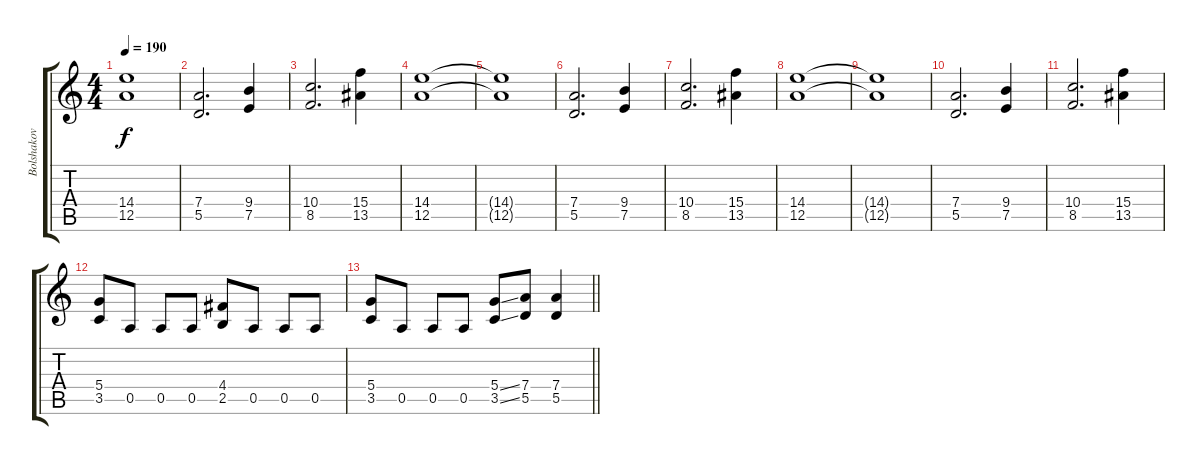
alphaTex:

\track ("Bolshakov" "Bolshakov") {instrument overdrivenguitar}
\staff {score tabs}
\tuning (E4 B3 G3 D3 A2 E2) {hide}
\ts (4 4)
\tempo 190
\clef g2
\ks c
(14.4{t} 12.5{t}).1{dy f} |
(7.4 5.5).2{d} (9.4 7.5).4 |
(10.4 8.5).2{d} (15.4 13.5).4 |
(14.4 12.5).1 |
(14.4{t} 12.5{t}).1 |
(7.4 5.5).2{d} (9.4 7.5).4 |
(10.4 8.5).2{d} (15.4 13.5).4 |
(14.4 12.5).1 |
(14.4{t} 12.5{t}).1 |
(7.4 5.5).2{d} (9.4 7.5).4 |
(10.4 8.5).2{d} (15.4 13.5).4 |
(5.4 3.5).8 0.5.8 0.5.8 0.5.8 (4.4 2.5).8 0.5.8 0.5.8 0.5.8 |
\barLineRight lightlight
(5.4 3.5).8 0.5.8 0.5.8 0.5.8 (5.4{ss} 3.5{ss}).8 (7.4 5.5).8 (7.4 5.5).4
